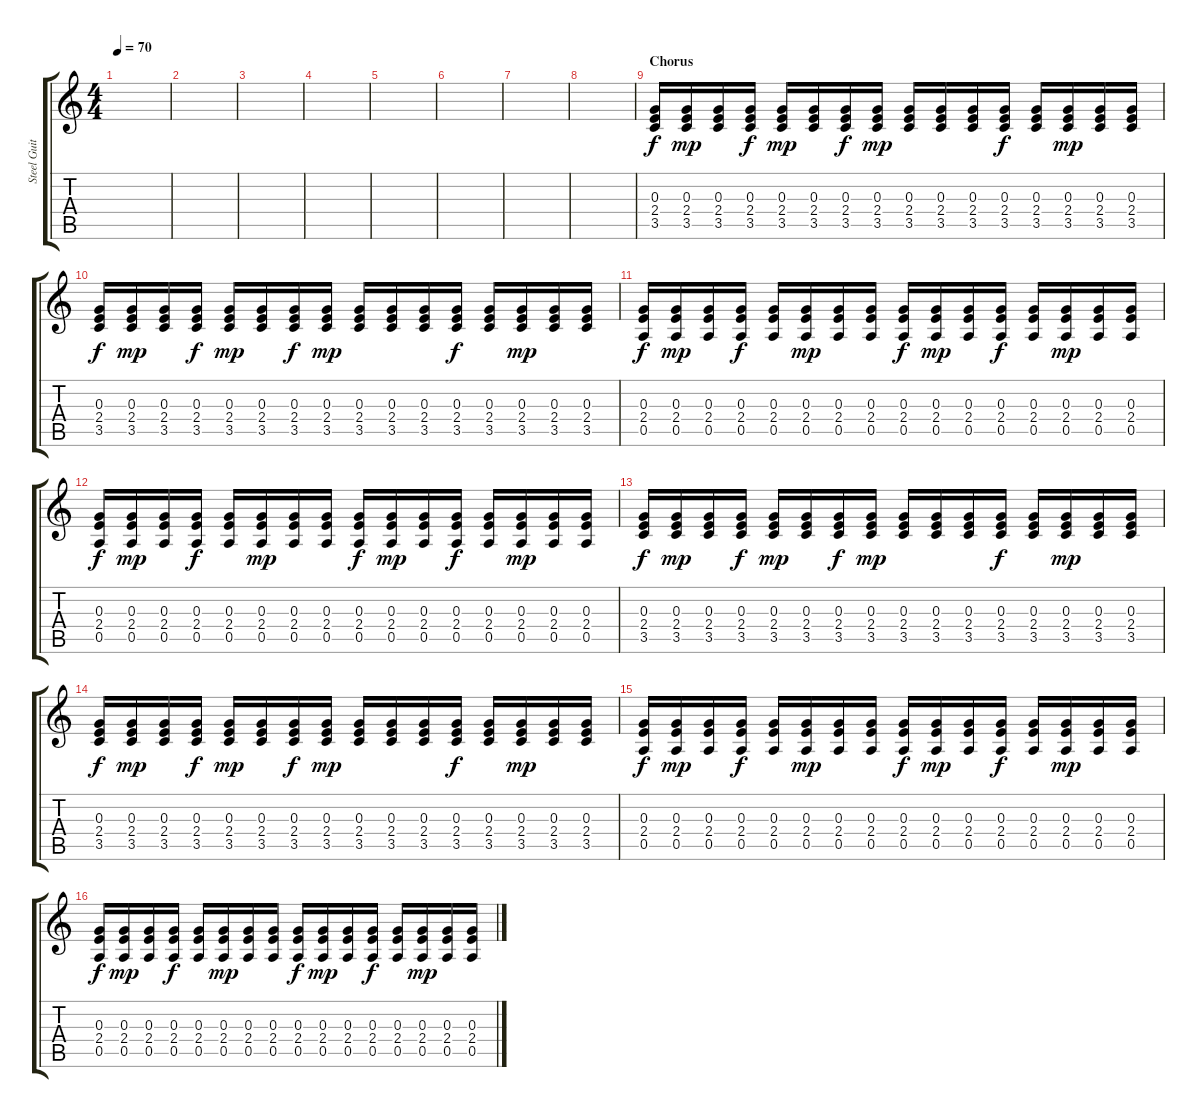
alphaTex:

\track ("Steel Guitar 2" "Steel Guit") {instrument acousticguitarsteel}
\staff {score tabs}
\tuning (E4 B3 G3 D3 A2 E2) {hide}
\ts (4 4)
\tempo 70
\clef g2
\ks c
|
|
|
|
|
|
|
|
\section ("" "Chorus")
(0.3 2.4 3.5).16{dy f} (0.3 2.4 3.5).16{dy mp} (0.3 2.4 3.5).16 (0.3 2.4 3.5).16{dy f} (0.3 2.4 3.5).16{dy mp} (0.3 2.4 3.5).16 (0.3 2.4 3.5).16{dy f} (0.3 2.4 3.5).16{dy mp} (0.3 2.4 3.5).16 (0.3 2.4 3.5).16 (0.3 2.4 3.5).16 (0.3 2.4 3.5).16{dy f} (0.3 2.4 3.5).16 (0.3 2.4 3.5).16{dy mp} (0.3 2.4 3.5).16 (0.3 2.4 3.5).16 |
(0.3 2.4 3.5).16{dy f} (0.3 2.4 3.5).16{dy mp} (0.3 2.4 3.5).16 (0.3 2.4 3.5).16{dy f} (0.3 2.4 3.5).16{dy mp} (0.3 2.4 3.5).16 (0.3 2.4 3.5).16{dy f} (0.3 2.4 3.5).16{dy mp} (0.3 2.4 3.5).16 (0.3 2.4 3.5).16 (0.3 2.4 3.5).16 (0.3 2.4 3.5).16{dy f} (0.3 2.4 3.5).16 (0.3 2.4 3.5).16{dy mp} (0.3 2.4 3.5).16 (0.3 2.4 3.5).16 |
(0.3 2.4 0.5).16{dy f} (0.3 2.4 0.5).16{dy mp} (0.3 2.4 0.5).16 (0.3 2.4 0.5).16{dy f} (0.3 2.4 0.5).16 (0.3 2.4 0.5).16{dy mp} (0.3 2.4 0.5).16 (0.3 2.4 0.5).16 (0.3 2.4 0.5).16{dy f} (0.3 2.4 0.5).16{dy mp} (0.3 2.4 0.5).16 (0.3 2.4 0.5).16{dy f} (0.3 2.4 0.5).16 (0.3 2.4 0.5).16{dy mp} (0.3 2.4 0.5).16 (0.3 2.4 0.5).16 |
(0.3 2.4 0.5).16{dy f} (0.3 2.4 0.5).16{dy mp} (0.3 2.4 0.5).16 (0.3 2.4 0.5).16{dy f} (0.3 2.4 0.5).16 (0.3 2.4 0.5).16{dy mp} (0.3 2.4 0.5).16 (0.3 2.4 0.5).16 (0.3 2.4 0.5).16{dy f} (0.3 2.4 0.5).16{dy mp} (0.3 2.4 0.5).16 (0.3 2.4 0.5).16{dy f} (0.3 2.4 0.5).16 (0.3 2.4 0.5).16{dy mp} (0.3 2.4 0.5).16 (0.3 2.4 0.5).16 |
(0.3 2.4 3.5).16{dy f} (0.3 2.4 3.5).16{dy mp} (0.3 2.4 3.5).16 (0.3 2.4 3.5).16{dy f} (0.3 2.4 3.5).16{dy mp} (0.3 2.4 3.5).16 (0.3 2.4 3.5).16{dy f} (0.3 2.4 3.5).16{dy mp} (0.3 2.4 3.5).16 (0.3 2.4 3.5).16 (0.3 2.4 3.5).16 (0.3 2.4 3.5).16{dy f} (0.3 2.4 3.5).16 (0.3 2.4 3.5).16{dy mp} (0.3 2.4 3.5).16 (0.3 2.4 3.5).16 |
(0.3 2.4 3.5).16{dy f} (0.3 2.4 3.5).16{dy mp} (0.3 2.4 3.5).16 (0.3 2.4 3.5).16{dy f} (0.3 2.4 3.5).16{dy mp} (0.3 2.4 3.5).16 (0.3 2.4 3.5).16{dy f} (0.3 2.4 3.5).16{dy mp} (0.3 2.4 3.5).16 (0.3 2.4 3.5).16 (0.3 2.4 3.5).16 (0.3 2.4 3.5).16{dy f} (0.3 2.4 3.5).16 (0.3 2.4 3.5).16{dy mp} (0.3 2.4 3.5).16 (0.3 2.4 3.5).16 |
(0.3 2.4 0.5).16{dy f} (0.3 2.4 0.5).16{dy mp} (0.3 2.4 0.5).16 (0.3 2.4 0.5).16{dy f} (0.3 2.4 0.5).16 (0.3 2.4 0.5).16{dy mp} (0.3 2.4 0.5).16 (0.3 2.4 0.5).16 (0.3 2.4 0.5).16{dy f} (0.3 2.4 0.5).16{dy mp} (0.3 2.4 0.5).16 (0.3 2.4 0.5).16{dy f} (0.3 2.4 0.5).16 (0.3 2.4 0.5).16{dy mp} (0.3 2.4 0.5).16 (0.3 2.4 0.5).16 |
(0.3 2.4 0.5).16{dy f} (0.3 2.4 0.5).16{dy mp} (0.3 2.4 0.5).16 (0.3 2.4 0.5).16{dy f} (0.3 2.4 0.5).16 (0.3 2.4 0.5).16{dy mp} (0.3 2.4 0.5).16 (0.3 2.4 0.5).16 (0.3 2.4 0.5).16{dy f} (0.3 2.4 0.5).16{dy mp} (0.3 2.4 0.5).16 (0.3 2.4 0.5).16{dy f} (0.3 2.4 0.5).16 (0.3 2.4 0.5).16{dy mp} (0.3 2.4 0.5).16 (0.3 2.4 0.5).16
